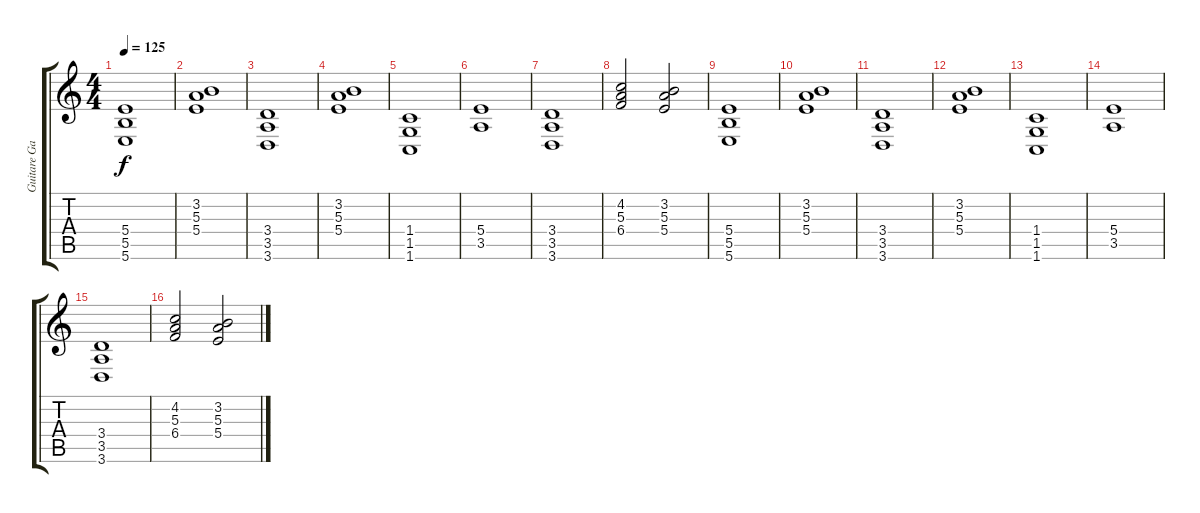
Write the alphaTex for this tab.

\track ("Guitare Gauche" "Guitare Ga") {instrument distortionguitar}
\staff {score tabs}
\tuning (Db4 Ab3 E3 B2 Gb2 B1) {hide}
\ts (4 4)
\tempo 125
\clef g2
\ks c
(5.4 5.5 5.6).1{dy f} |
(3.2 5.3 5.4).1 |
(3.4 3.5 3.6).1 |
(3.2 5.3 5.4).1 |
(1.4 1.5 1.6).1 |
(5.4 3.5).1 |
(3.4 3.5 3.6).1 |
(4.2 5.3 6.4).2 (3.2 5.3 5.4).2 |
(5.4 5.5 5.6).1 |
(3.2 5.3 5.4).1 |
(3.4 3.5 3.6).1 |
(3.2 5.3 5.4).1 |
(1.4 1.5 1.6).1 |
(5.4 3.5).1 |
(3.4 3.5 3.6).1 |
(4.2 5.3 6.4).2 (3.2 5.3 5.4).2
